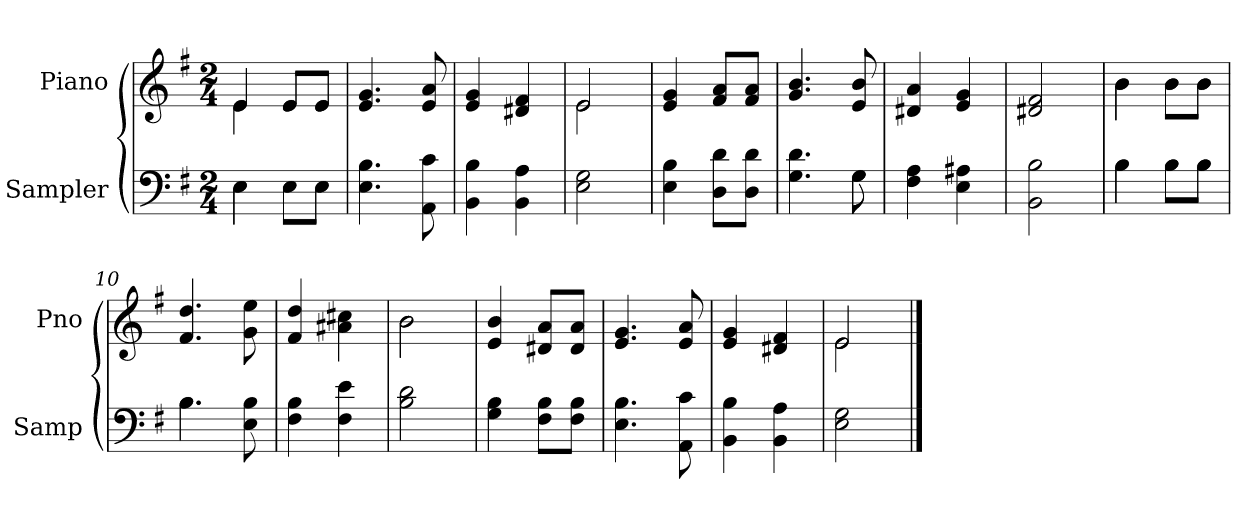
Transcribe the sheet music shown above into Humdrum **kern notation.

**kern	**kern
*part2	*part1
*staff2	*staff1
*I"Sampler	*I"Piano
*I'Samp	*I'Pno
*clefF4	*clefG2
*k[f#]	*k[f#]
*G:	*G:
*M2/4	*M2/4
=1	=1
*^	*^
4E\	4E	4e/	4e
8E\L	8E\L	8e/L	8e/L
8E\J	8E\J	8e/J	8e/J
*v	*v	*	*
*	*v	*v
=2	=2
4.E 4.B	4.e 4.g
8AA 8c	8e 8a
=3	=3
4BB 4B	4e 4g
4BB 4A	4d#X 4f#
=4	=4
*	*^
2E 2G	2e/	2e
*	*v	*v
=5	=5
4E 4B	4e 4g
8D\ 8d\L	8f#/ 8a/L
8D\ 8d\J	8f#/ 8a/J
=6	=6
*^	*
4.G 4.d	4.ryy	4.g 4.b
8G\	8G	8e 8b
*v	*v	*
=7	=7
4F# 4A	4d#X 4a
4E 4A#X	4e 4g
=8	=8
2BB 2B	2d#X 2f#
=9	=9
*^	*^
4B\	4B	4b\	4b
8B\L	8B\L	8b\L	8b\L
8B\J	8B\J	8b\J	8b\J
*	*	*v	*v
=10	=10	=10
4.B\	4.B	4.f# 4.dd
8E 8B	8ryy	8g 8ee
*v	*v	*
=11	=11
4F# 4B	4f# 4dd
4F# 4e	4a#X 4cc#X
=12	=12
*	*^
2B 2d	2b\	2b
*	*v	*v
=13	=13
4G 4B	4e 4b
8F#\ 8B\L	8d#X/ 8a/L
8F#\ 8B\J	8d#/ 8a/J
=14	=14
4.E 4.B	4.e 4.g
8AA 8c	8e 8a
=15	=15
4BB 4B	4e 4g
4BB 4A	4d#X 4f#
=16	=16
*	*^
2E 2G	2e/	2e
*	*v	*v
==	==
*-	*-
